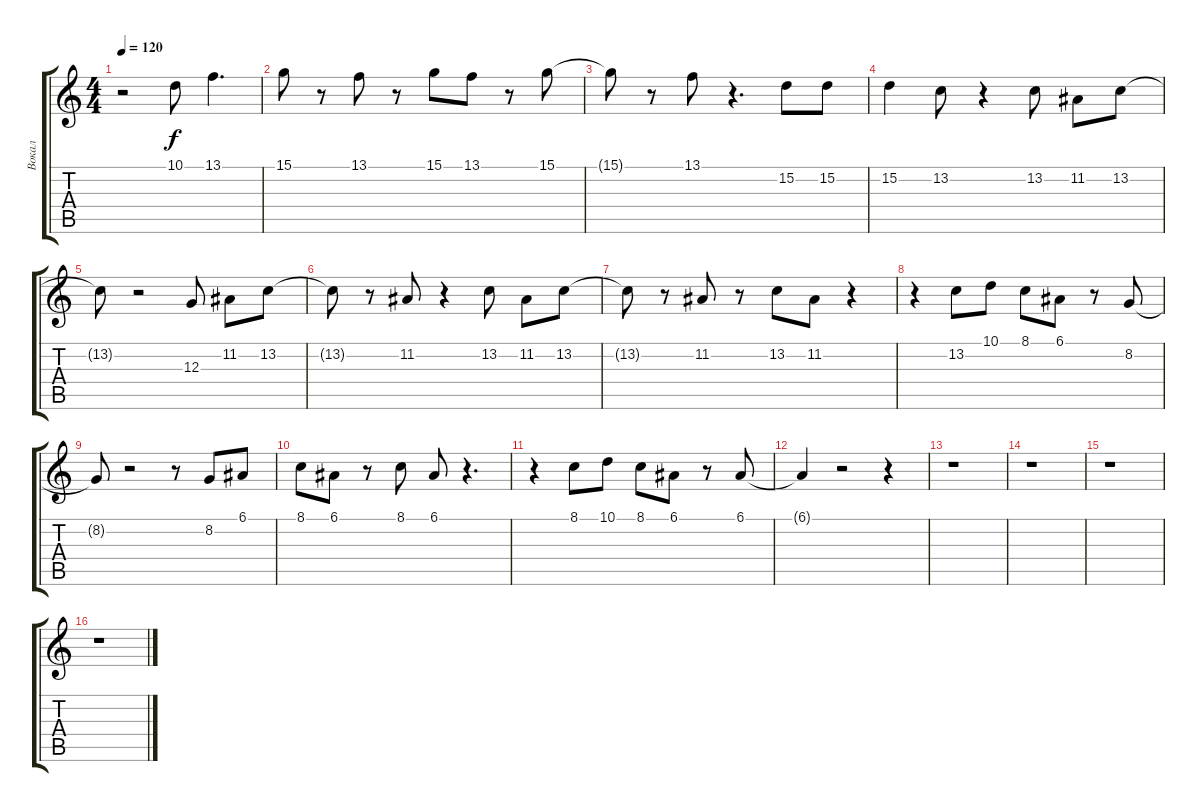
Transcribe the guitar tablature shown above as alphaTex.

\track ("Вокал" "Вокал") {instrument altosax}
\staff {score tabs}
\tuning (E4 B3 G3 D3 A2 E2) {hide}
\ts (4 4)
\tempo 120
\clef g2
\ks c
r.2{dy f} 10.1.8 13.1.4{d} |
15.1.8 r.8 13.1.8 r.8 15.1.8 13.1.8 r.8 15.1.8 |
15.1{t}.8 r.8 13.1.8 r.4{d} 15.2.8 15.2.8 |
15.2.4 13.2.8 r.4 13.2.8 11.2.8 13.2.8 |
13.2{t}.8 r.2 12.3.8 11.2.8 13.2.8 |
13.2{t}.8 r.8 11.2.8 r.4 13.2.8 11.2.8 13.2.8 |
13.2{t}.8 r.8 11.2.8 r.8 13.2.8 11.2.8 r.4 |
r.4 13.2.8 10.1.8 8.1.8 6.1.8 r.8 8.2.8 |
8.2{t}.8 r.2 r.8 8.2.8 6.1.8 |
8.1.8 6.1.8 r.8 8.1.8 6.1.8 r.4{d} |
r.4 8.1.8 10.1.8 8.1.8 6.1.8 r.8 6.1.8 |
6.1{t}.4 r.2 r.4 |
r.1 |
r.1 |
r.1 |
r.1
